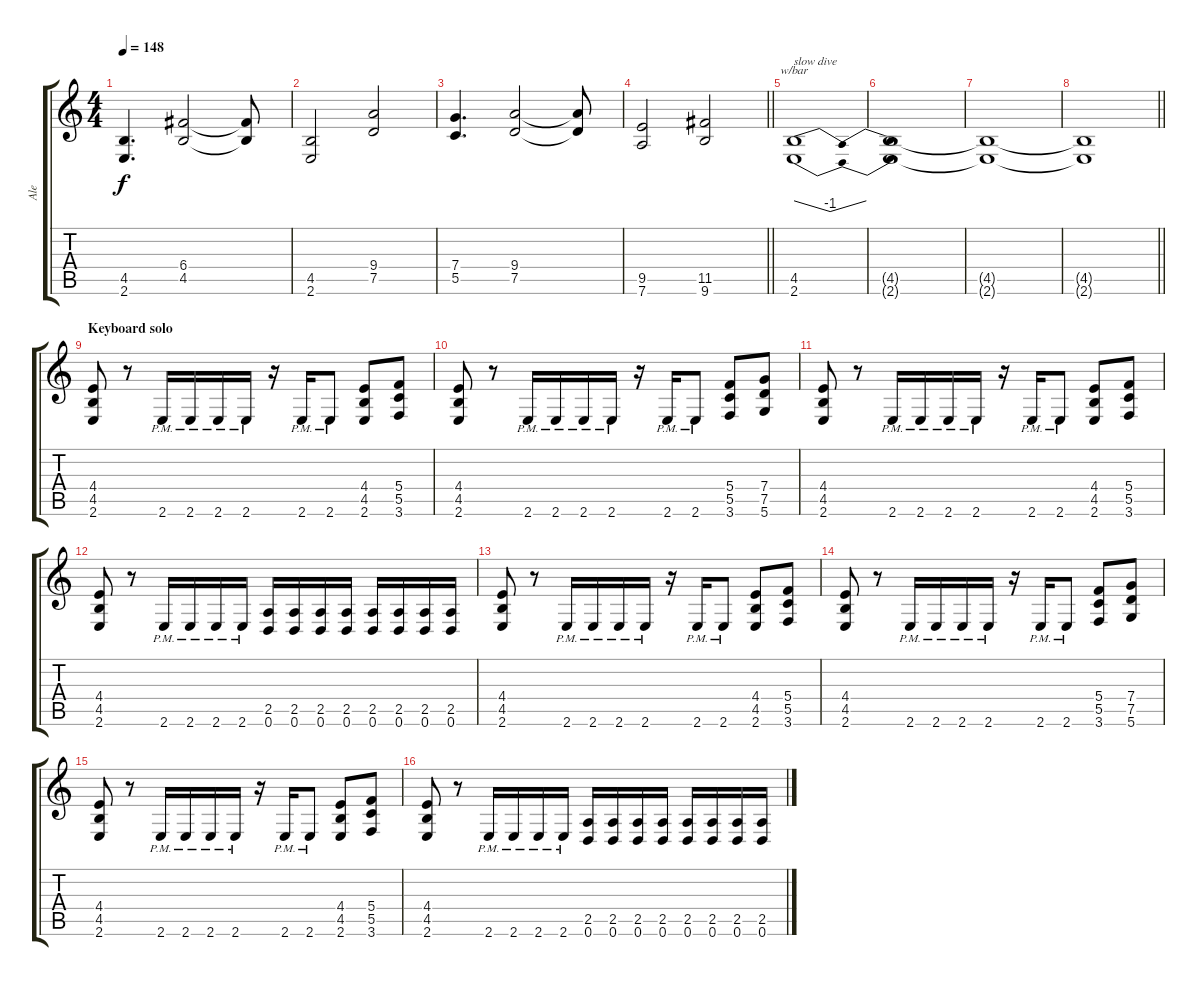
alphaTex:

\track ("Ale" "Ale") {instrument distortionguitar}
\staff {score tabs}
\tuning (D4 A3 F3 C3 G2 D2) {hide}
\ts (4 4)
\tempo 148
\clef g2
\ks c
(4.5 2.6).4{d dy f balance 8} (6.4 4.5).2 (6.4{t} 4.5{t}).8 |
(4.5 2.6).2 (9.4 7.5).2 |
(7.4 5.5).4{d} (9.4 7.5).2 (9.4{t} 7.5{t}).8 |
\barLineRight lightlight
(9.5 7.6).2 (11.5 9.6).2 |
(4.5 2.6).1{tbe (dip default 0 0 30 -4 60 0) txt "slow dive" balance 12} |
(4.5{t} 2.6{t}).1 |
(4.5{t} 2.6{t}).1 |
\barLineRight lightlight
(4.5{t} 2.6{t}).1 |
\section ("" "Keyboard solo")
(4.4 4.5 2.6).8 r.8 2.6{pm}.16 2.6{pm}.16 2.6{pm}.16 2.6{pm}.16 r.16 2.6{pm}.16 2.6{pm}.8 (4.4 4.5 2.6).8 (5.4 5.5 3.6).8 |
(4.4 4.5 2.6).8 r.8 2.6{pm}.16 2.6{pm}.16 2.6{pm}.16 2.6{pm}.16 r.16 2.6{pm}.16 2.6{pm}.8 (5.4 5.5 3.6).8 (7.4 7.5 5.6).8 |
(4.4 4.5 2.6).8 r.8 2.6{pm}.16 2.6{pm}.16 2.6{pm}.16 2.6{pm}.16 r.16 2.6{pm}.16 2.6{pm}.8 (4.4 4.5 2.6).8 (5.4 5.5 3.6).8 |
(4.4 4.5 2.6).8 r.8 2.6{pm}.16 2.6{pm}.16 2.6{pm}.16 2.6{pm}.16 (2.5 0.6).16 (2.5 0.6).16 (2.5 0.6).16 (2.5 0.6).16 (2.5 0.6).16 (2.5 0.6).16 (2.5 0.6).16 (2.5 0.6).16 |
(4.4 4.5 2.6).8 r.8 2.6{pm}.16 2.6{pm}.16 2.6{pm}.16 2.6{pm}.16 r.16 2.6{pm}.16 2.6{pm}.8 (4.4 4.5 2.6).8 (5.4 5.5 3.6).8 |
(4.4 4.5 2.6).8 r.8 2.6{pm}.16 2.6{pm}.16 2.6{pm}.16 2.6{pm}.16 r.16 2.6{pm}.16 2.6{pm}.8 (5.4 5.5 3.6).8 (7.4 7.5 5.6).8 |
(4.4 4.5 2.6).8 r.8 2.6{pm}.16 2.6{pm}.16 2.6{pm}.16 2.6{pm}.16 r.16 2.6{pm}.16 2.6{pm}.8 (4.4 4.5 2.6).8 (5.4 5.5 3.6).8 |
(4.4 4.5 2.6).8 r.8 2.6{pm}.16 2.6{pm}.16 2.6{pm}.16 2.6{pm}.16 (2.5 0.6).16 (2.5 0.6).16 (2.5 0.6).16 (2.5 0.6).16 (2.5 0.6).16 (2.5 0.6).16 (2.5 0.6).16 (2.5 0.6).16
